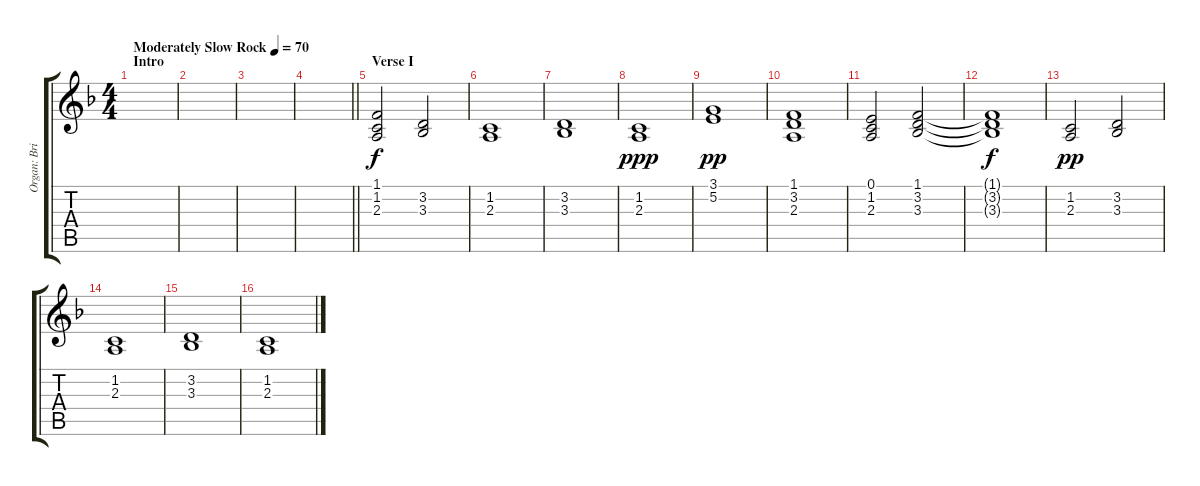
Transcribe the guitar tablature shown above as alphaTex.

\track ("Organ: Brian" "Organ: Bri") {instrument reedorgan}
\staff {score tabs}
\tuning (E4 B3 G3 D3 A2 E2) {hide}
\ts (4 4)
\section ("" "Intro")
\tempo (70 "Moderately Slow Rock")
\clef g2
\ks f
|
|
|
\barLineRight lightlight
|
\section ("" "Verse I")
(1.1 1.2 2.3).2 (3.2 3.3).2 |
(1.2 2.3).1 |
(3.2 3.3).1 |
(1.2 2.3).1{dy ppp} |
(3.1 5.2).1{dy pp} |
(1.1 3.2 2.3).1 |
(0.1 1.2 2.3).2 (1.1 3.2 3.3).2 |
(1.1{t} 3.2{t} 3.3{t}).1{dy f} |
(1.2 2.3).2{dy pp} (3.2 3.3).2 |
(1.2 2.3).1 |
(3.2 3.3).1 |
(1.2 2.3).1
